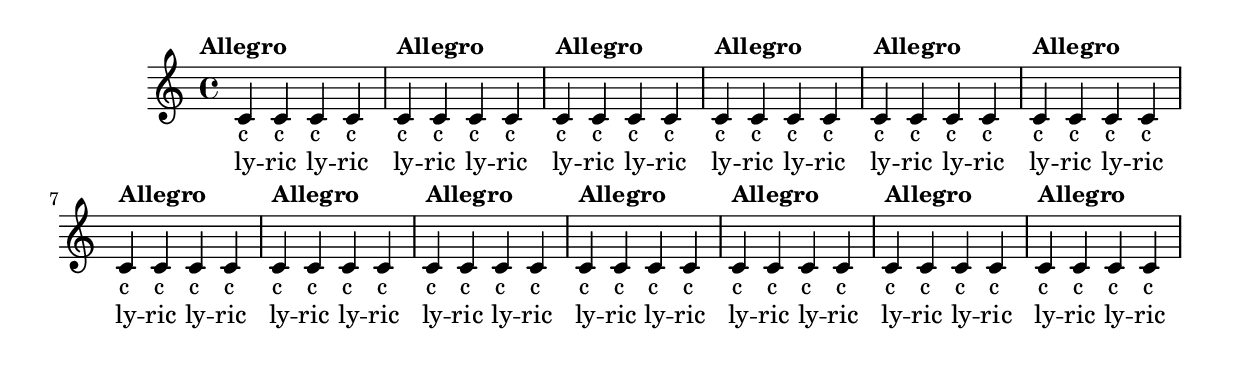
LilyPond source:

\version "2.19.12"

\header {

  texidoc = "
    NoteNames context should be close to the related notes,
    and should not collide with the tempo markings.
  "
}

\paper {
  system-system-spacing.basic-distance = #10 % increase this value for more space
}

notes = \relative c {
  c'4 c c c
}

mylyrics = \lyricmode {
  \tempo "Allegro"
  ly -- ric ly -- ric
}

\score {
  <<
    \new Voice = "voice" {
      \repeat unfold 13 \notes
    }
    \context NoteNames  {
      \repeat unfold 13 \notes
    }
    \new Lyrics \lyricsto "voice" {
      \repeat unfold 13 \mylyrics
    }
  >>
}
